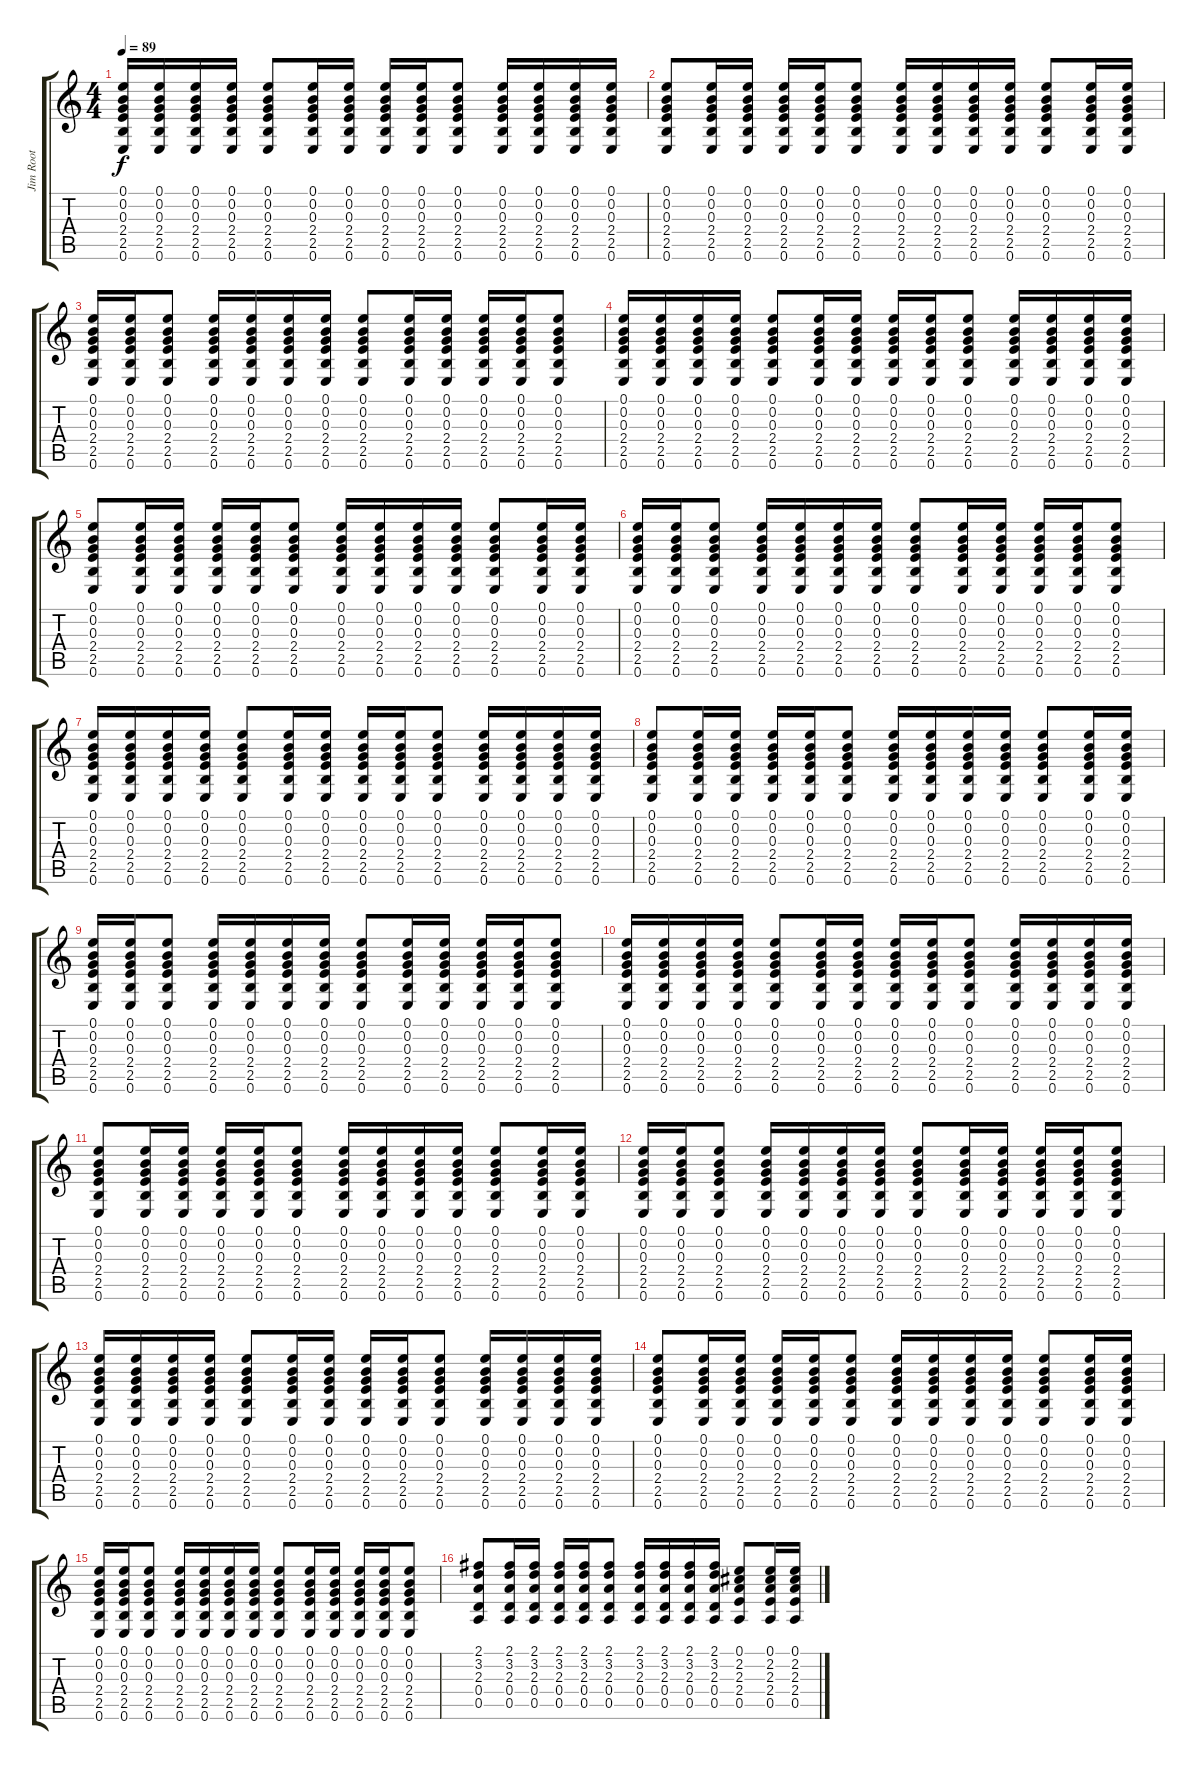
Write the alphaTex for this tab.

\track ("Jim Root" "Jim Root") {instrument acousticguitarsteel}
\staff {score tabs}
\tuning (E4 B3 G3 D3 A2 E2) {hide}
\ts (4 4)
\tempo 89
\clef g2
\ks c
(0.1 0.2 0.3 2.4 2.5 0.6).16{dy f} (0.1 0.2 0.3 2.4 2.5 0.6).16 (0.1 0.2 0.3 2.4 2.5 0.6).16 (0.1 0.2 0.3 2.4 2.5 0.6).16 (0.1 0.2 0.3 2.4 2.5 0.6).8 (0.1 0.2 0.3 2.4 2.5 0.6).16 (0.1 0.2 0.3 2.4 2.5 0.6).16 (0.1 0.2 0.3 2.4 2.5 0.6).16 (0.1 0.2 0.3 2.4 2.5 0.6).16 (0.1 0.2 0.3 2.4 2.5 0.6).8 (0.1 0.2 0.3 2.4 2.5 0.6).16 (0.1 0.2 0.3 2.4 2.5 0.6).16 (0.1 0.2 0.3 2.4 2.5 0.6).16 (0.1 0.2 0.3 2.4 2.5 0.6).16 |
(0.1 0.2 0.3 2.4 2.5 0.6).8 (0.1 0.2 0.3 2.4 2.5 0.6).16 (0.1 0.2 0.3 2.4 2.5 0.6).16 (0.1 0.2 0.3 2.4 2.5 0.6).16 (0.1 0.2 0.3 2.4 2.5 0.6).16 (0.1 0.2 0.3 2.4 2.5 0.6).8 (0.1 0.2 0.3 2.4 2.5 0.6).16 (0.1 0.2 0.3 2.4 2.5 0.6).16 (0.1 0.2 0.3 2.4 2.5 0.6).16 (0.1 0.2 0.3 2.4 2.5 0.6).16 (0.1 0.2 0.3 2.4 2.5 0.6).8 (0.1 0.2 0.3 2.4 2.5 0.6).16 (0.1 0.2 0.3 2.4 2.5 0.6).16 |
(0.1 0.2 0.3 2.4 2.5 0.6).16 (0.1 0.2 0.3 2.4 2.5 0.6).16 (0.1 0.2 0.3 2.4 2.5 0.6).8 (0.1 0.2 0.3 2.4 2.5 0.6).16 (0.1 0.2 0.3 2.4 2.5 0.6).16 (0.1 0.2 0.3 2.4 2.5 0.6).16 (0.1 0.2 0.3 2.4 2.5 0.6).16 (0.1 0.2 0.3 2.4 2.5 0.6).8 (0.1 0.2 0.3 2.4 2.5 0.6).16 (0.1 0.2 0.3 2.4 2.5 0.6).16 (0.1 0.2 0.3 2.4 2.5 0.6).16 (0.1 0.2 0.3 2.4 2.5 0.6).16 (0.1 0.2 0.3 2.4 2.5 0.6).8 |
(0.1 0.2 0.3 2.4 2.5 0.6).16 (0.1 0.2 0.3 2.4 2.5 0.6).16 (0.1 0.2 0.3 2.4 2.5 0.6).16 (0.1 0.2 0.3 2.4 2.5 0.6).16 (0.1 0.2 0.3 2.4 2.5 0.6).8 (0.1 0.2 0.3 2.4 2.5 0.6).16 (0.1 0.2 0.3 2.4 2.5 0.6).16 (0.1 0.2 0.3 2.4 2.5 0.6).16 (0.1 0.2 0.3 2.4 2.5 0.6).16 (0.1 0.2 0.3 2.4 2.5 0.6).8 (0.1 0.2 0.3 2.4 2.5 0.6).16 (0.1 0.2 0.3 2.4 2.5 0.6).16 (0.1 0.2 0.3 2.4 2.5 0.6).16 (0.1 0.2 0.3 2.4 2.5 0.6).16 |
(0.1 0.2 0.3 2.4 2.5 0.6).8 (0.1 0.2 0.3 2.4 2.5 0.6).16 (0.1 0.2 0.3 2.4 2.5 0.6).16 (0.1 0.2 0.3 2.4 2.5 0.6).16 (0.1 0.2 0.3 2.4 2.5 0.6).16 (0.1 0.2 0.3 2.4 2.5 0.6).8 (0.1 0.2 0.3 2.4 2.5 0.6).16 (0.1 0.2 0.3 2.4 2.5 0.6).16 (0.1 0.2 0.3 2.4 2.5 0.6).16 (0.1 0.2 0.3 2.4 2.5 0.6).16 (0.1 0.2 0.3 2.4 2.5 0.6).8 (0.1 0.2 0.3 2.4 2.5 0.6).16 (0.1 0.2 0.3 2.4 2.5 0.6).16 |
(0.1 0.2 0.3 2.4 2.5 0.6).16 (0.1 0.2 0.3 2.4 2.5 0.6).16 (0.1 0.2 0.3 2.4 2.5 0.6).8 (0.1 0.2 0.3 2.4 2.5 0.6).16 (0.1 0.2 0.3 2.4 2.5 0.6).16 (0.1 0.2 0.3 2.4 2.5 0.6).16 (0.1 0.2 0.3 2.4 2.5 0.6).16 (0.1 0.2 0.3 2.4 2.5 0.6).8 (0.1 0.2 0.3 2.4 2.5 0.6).16 (0.1 0.2 0.3 2.4 2.5 0.6).16 (0.1 0.2 0.3 2.4 2.5 0.6).16 (0.1 0.2 0.3 2.4 2.5 0.6).16 (0.1 0.2 0.3 2.4 2.5 0.6).8 |
(0.1 0.2 0.3 2.4 2.5 0.6).16 (0.1 0.2 0.3 2.4 2.5 0.6).16 (0.1 0.2 0.3 2.4 2.5 0.6).16 (0.1 0.2 0.3 2.4 2.5 0.6).16 (0.1 0.2 0.3 2.4 2.5 0.6).8 (0.1 0.2 0.3 2.4 2.5 0.6).16 (0.1 0.2 0.3 2.4 2.5 0.6).16 (0.1 0.2 0.3 2.4 2.5 0.6).16 (0.1 0.2 0.3 2.4 2.5 0.6).16 (0.1 0.2 0.3 2.4 2.5 0.6).8 (0.1 0.2 0.3 2.4 2.5 0.6).16 (0.1 0.2 0.3 2.4 2.5 0.6).16 (0.1 0.2 0.3 2.4 2.5 0.6).16 (0.1 0.2 0.3 2.4 2.5 0.6).16 |
(0.1 0.2 0.3 2.4 2.5 0.6).8 (0.1 0.2 0.3 2.4 2.5 0.6).16 (0.1 0.2 0.3 2.4 2.5 0.6).16 (0.1 0.2 0.3 2.4 2.5 0.6).16 (0.1 0.2 0.3 2.4 2.5 0.6).16 (0.1 0.2 0.3 2.4 2.5 0.6).8 (0.1 0.2 0.3 2.4 2.5 0.6).16 (0.1 0.2 0.3 2.4 2.5 0.6).16 (0.1 0.2 0.3 2.4 2.5 0.6).16 (0.1 0.2 0.3 2.4 2.5 0.6).16 (0.1 0.2 0.3 2.4 2.5 0.6).8 (0.1 0.2 0.3 2.4 2.5 0.6).16 (0.1 0.2 0.3 2.4 2.5 0.6).16 |
(0.1 0.2 0.3 2.4 2.5 0.6).16 (0.1 0.2 0.3 2.4 2.5 0.6).16 (0.1 0.2 0.3 2.4 2.5 0.6).8 (0.1 0.2 0.3 2.4 2.5 0.6).16 (0.1 0.2 0.3 2.4 2.5 0.6).16 (0.1 0.2 0.3 2.4 2.5 0.6).16 (0.1 0.2 0.3 2.4 2.5 0.6).16 (0.1 0.2 0.3 2.4 2.5 0.6).8 (0.1 0.2 0.3 2.4 2.5 0.6).16 (0.1 0.2 0.3 2.4 2.5 0.6).16 (0.1 0.2 0.3 2.4 2.5 0.6).16 (0.1 0.2 0.3 2.4 2.5 0.6).16 (0.1 0.2 0.3 2.4 2.5 0.6).8 |
(0.1 0.2 0.3 2.4 2.5 0.6).16 (0.1 0.2 0.3 2.4 2.5 0.6).16 (0.1 0.2 0.3 2.4 2.5 0.6).16 (0.1 0.2 0.3 2.4 2.5 0.6).16 (0.1 0.2 0.3 2.4 2.5 0.6).8 (0.1 0.2 0.3 2.4 2.5 0.6).16 (0.1 0.2 0.3 2.4 2.5 0.6).16 (0.1 0.2 0.3 2.4 2.5 0.6).16 (0.1 0.2 0.3 2.4 2.5 0.6).16 (0.1 0.2 0.3 2.4 2.5 0.6).8 (0.1 0.2 0.3 2.4 2.5 0.6).16 (0.1 0.2 0.3 2.4 2.5 0.6).16 (0.1 0.2 0.3 2.4 2.5 0.6).16 (0.1 0.2 0.3 2.4 2.5 0.6).16 |
(0.1 0.2 0.3 2.4 2.5 0.6).8 (0.1 0.2 0.3 2.4 2.5 0.6).16 (0.1 0.2 0.3 2.4 2.5 0.6).16 (0.1 0.2 0.3 2.4 2.5 0.6).16 (0.1 0.2 0.3 2.4 2.5 0.6).16 (0.1 0.2 0.3 2.4 2.5 0.6).8 (0.1 0.2 0.3 2.4 2.5 0.6).16 (0.1 0.2 0.3 2.4 2.5 0.6).16 (0.1 0.2 0.3 2.4 2.5 0.6).16 (0.1 0.2 0.3 2.4 2.5 0.6).16 (0.1 0.2 0.3 2.4 2.5 0.6).8 (0.1 0.2 0.3 2.4 2.5 0.6).16 (0.1 0.2 0.3 2.4 2.5 0.6).16 |
(0.1 0.2 0.3 2.4 2.5 0.6).16 (0.1 0.2 0.3 2.4 2.5 0.6).16 (0.1 0.2 0.3 2.4 2.5 0.6).8 (0.1 0.2 0.3 2.4 2.5 0.6).16 (0.1 0.2 0.3 2.4 2.5 0.6).16 (0.1 0.2 0.3 2.4 2.5 0.6).16 (0.1 0.2 0.3 2.4 2.5 0.6).16 (0.1 0.2 0.3 2.4 2.5 0.6).8 (0.1 0.2 0.3 2.4 2.5 0.6).16 (0.1 0.2 0.3 2.4 2.5 0.6).16 (0.1 0.2 0.3 2.4 2.5 0.6).16 (0.1 0.2 0.3 2.4 2.5 0.6).16 (0.1 0.2 0.3 2.4 2.5 0.6).8 |
(0.1 0.2 0.3 2.4 2.5 0.6).16 (0.1 0.2 0.3 2.4 2.5 0.6).16 (0.1 0.2 0.3 2.4 2.5 0.6).16 (0.1 0.2 0.3 2.4 2.5 0.6).16 (0.1 0.2 0.3 2.4 2.5 0.6).8 (0.1 0.2 0.3 2.4 2.5 0.6).16 (0.1 0.2 0.3 2.4 2.5 0.6).16 (0.1 0.2 0.3 2.4 2.5 0.6).16 (0.1 0.2 0.3 2.4 2.5 0.6).16 (0.1 0.2 0.3 2.4 2.5 0.6).8 (0.1 0.2 0.3 2.4 2.5 0.6).16 (0.1 0.2 0.3 2.4 2.5 0.6).16 (0.1 0.2 0.3 2.4 2.5 0.6).16 (0.1 0.2 0.3 2.4 2.5 0.6).16 |
(0.1 0.2 0.3 2.4 2.5 0.6).8 (0.1 0.2 0.3 2.4 2.5 0.6).16 (0.1 0.2 0.3 2.4 2.5 0.6).16 (0.1 0.2 0.3 2.4 2.5 0.6).16 (0.1 0.2 0.3 2.4 2.5 0.6).16 (0.1 0.2 0.3 2.4 2.5 0.6).8 (0.1 0.2 0.3 2.4 2.5 0.6).16 (0.1 0.2 0.3 2.4 2.5 0.6).16 (0.1 0.2 0.3 2.4 2.5 0.6).16 (0.1 0.2 0.3 2.4 2.5 0.6).16 (0.1 0.2 0.3 2.4 2.5 0.6).8 (0.1 0.2 0.3 2.4 2.5 0.6).16 (0.1 0.2 0.3 2.4 2.5 0.6).16 |
(0.1 0.2 0.3 2.4 2.5 0.6).16 (0.1 0.2 0.3 2.4 2.5 0.6).16 (0.1 0.2 0.3 2.4 2.5 0.6).8 (0.1 0.2 0.3 2.4 2.5 0.6).16 (0.1 0.2 0.3 2.4 2.5 0.6).16 (0.1 0.2 0.3 2.4 2.5 0.6).16 (0.1 0.2 0.3 2.4 2.5 0.6).16 (0.1 0.2 0.3 2.4 2.5 0.6).8 (0.1 0.2 0.3 2.4 2.5 0.6).16 (0.1 0.2 0.3 2.4 2.5 0.6).16 (0.1 0.2 0.3 2.4 2.5 0.6).16 (0.1 0.2 0.3 2.4 2.5 0.6).16 (0.1 0.2 0.3 2.4 2.5 0.6).8 |
(2.1 3.2 2.3 0.4 0.5).8 (2.1 3.2 2.3 0.4 0.5).16 (2.1 3.2 2.3 0.4 0.5).16 (2.1 3.2 2.3 0.4 0.5).16 (2.1 3.2 2.3 0.4 0.5).16 (2.1 3.2 2.3 0.4 0.5).8 (2.1 3.2 2.3 0.4 0.5).16 (2.1 3.2 2.3 0.4 0.5).16 (2.1 3.2 2.3 0.4 0.5).16 (2.1 3.2 2.3 0.4 0.5).16 (0.1 2.2 2.3 2.4 0.5).8 (0.1 2.2 2.3 2.4 0.5).16 (0.1 2.2 2.3 2.4 0.5).16
